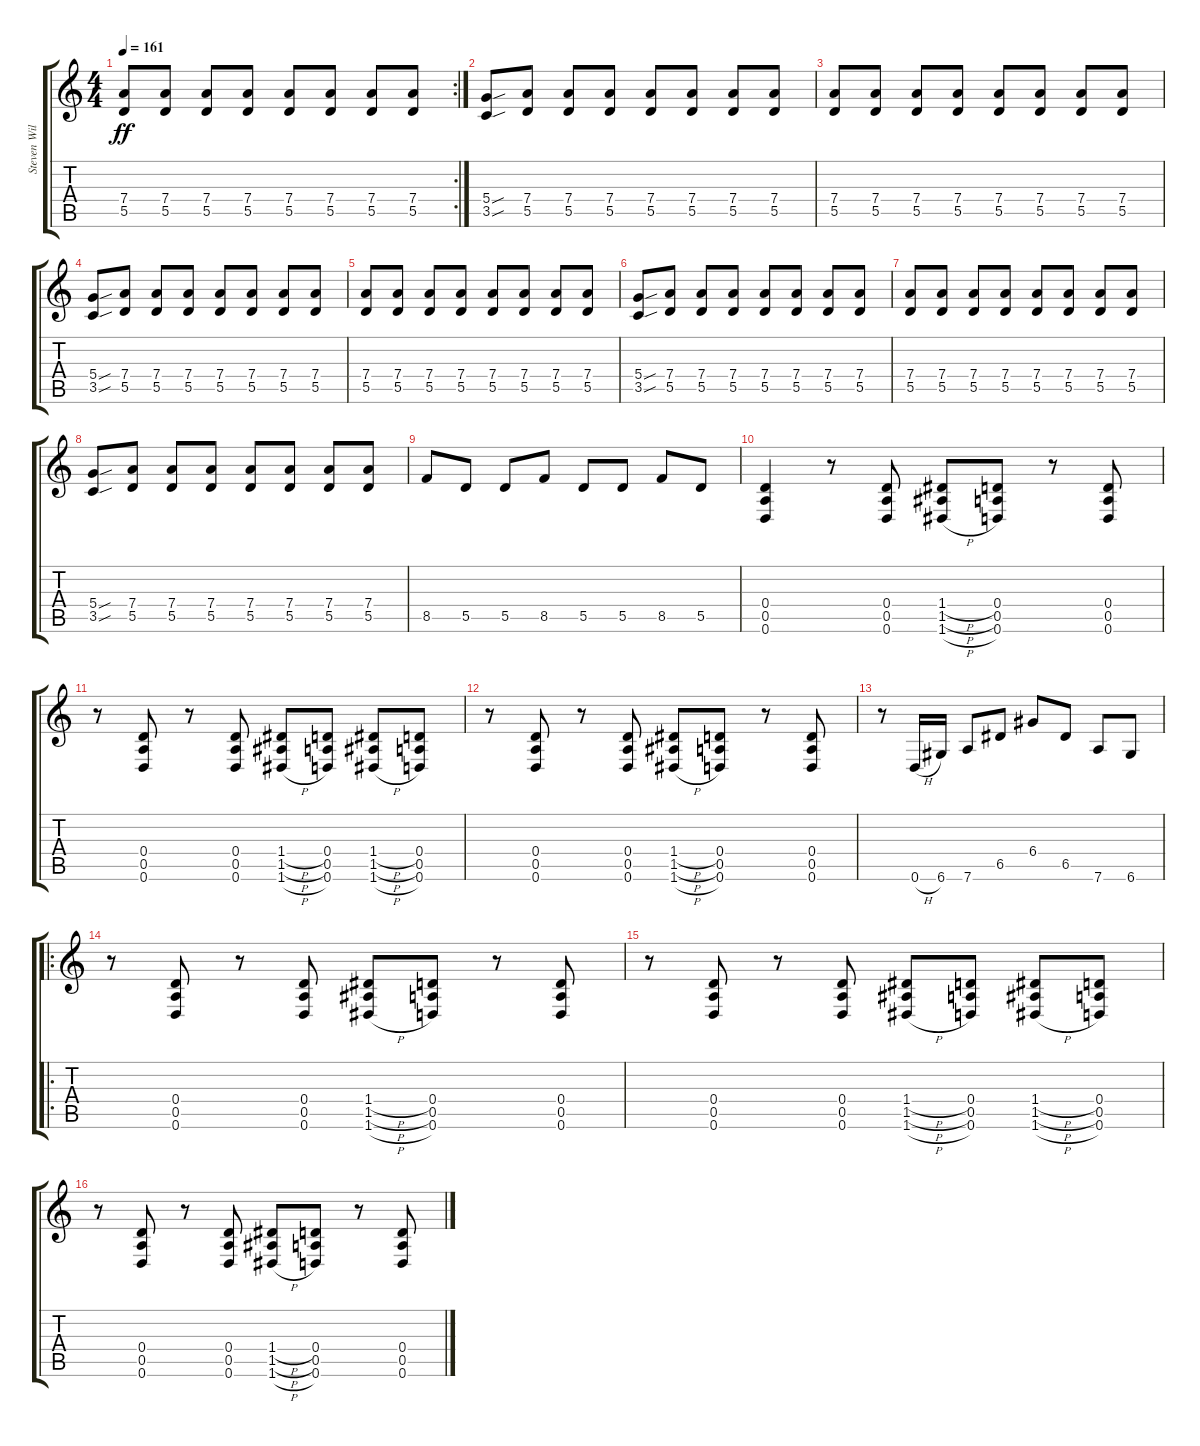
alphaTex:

\track ("Steven Wilson (Guitar 3)" "Steven Wil") {instrument electricguitarclean}
\staff {score tabs}
\tuning (E4 B3 G3 D3 A2 D2) {hide}
\rc 2
\ts (4 4)
\tempo 161
\clef g2
\ks c
(7.4 5.5).8{dy ff} (7.4 5.5).8 (7.4 5.5).8 (7.4 5.5).8 (7.4 5.5).8 (7.4 5.5).8 (7.4 5.5).8 (7.4 5.5).8 |
(5.4{sou} 3.5{sou}).8 (7.4 5.5).8 (7.4 5.5).8 (7.4 5.5).8 (7.4 5.5).8 (7.4 5.5).8 (7.4 5.5).8 (7.4 5.5).8 |
(7.4 5.5).8 (7.4 5.5).8 (7.4 5.5).8 (7.4 5.5).8 (7.4 5.5).8 (7.4 5.5).8 (7.4 5.5).8 (7.4 5.5).8 |
(5.4{sou} 3.5{sou}).8 (7.4 5.5).8 (7.4 5.5).8 (7.4 5.5).8 (7.4 5.5).8 (7.4 5.5).8 (7.4 5.5).8 (7.4 5.5).8 |
(7.4 5.5).8 (7.4 5.5).8 (7.4 5.5).8 (7.4 5.5).8 (7.4 5.5).8 (7.4 5.5).8 (7.4 5.5).8 (7.4 5.5).8 |
(5.4{sou} 3.5{sou}).8 (7.4 5.5).8 (7.4 5.5).8 (7.4 5.5).8 (7.4 5.5).8 (7.4 5.5).8 (7.4 5.5).8 (7.4 5.5).8 |
(7.4 5.5).8 (7.4 5.5).8 (7.4 5.5).8 (7.4 5.5).8 (7.4 5.5).8 (7.4 5.5).8 (7.4 5.5).8 (7.4 5.5).8 |
(5.4{sou} 3.5{sou}).8 (7.4 5.5).8 (7.4 5.5).8 (7.4 5.5).8 (7.4 5.5).8 (7.4 5.5).8 (7.4 5.5).8 (7.4 5.5).8 |
8.5.8 5.5.8 5.5.8 8.5.8 5.5.8 5.5.8 8.5.8 5.5.8 |
(0.4 0.5 0.6).4 r.8 (0.4 0.5 0.6).8 (1.4{h} 1.5{h} 1.6{h}).8 (0.4 0.5 0.6).8 r.8 (0.4 0.5 0.6).8 |
r.8 (0.4 0.5 0.6).8 r.8 (0.4 0.5 0.6).8 (1.4{h} 1.5{h} 1.6{h}).8 (0.4 0.5 0.6).8 (1.4{h} 1.5{h} 1.6{h}).8 (0.4 0.5 0.6).8 |
r.8 (0.4 0.5 0.6).8 r.8 (0.4 0.5 0.6).8 (1.4{h} 1.5{h} 1.6{h}).8 (0.4 0.5 0.6).8 r.8 (0.4 0.5 0.6).8 |
r.8 0.6{h}.16 6.6.16 7.6.8 6.5.8 6.4.8 6.5.8 7.6.8 6.6.8 |
\ro
r.8 (0.4 0.5 0.6).8 r.8 (0.4 0.5 0.6).8 (1.4{h} 1.5{h} 1.6{h}).8 (0.4 0.5 0.6).8 r.8 (0.4 0.5 0.6).8 |
r.8 (0.4 0.5 0.6).8 r.8 (0.4 0.5 0.6).8 (1.4{h} 1.5{h} 1.6{h}).8 (0.4 0.5 0.6).8 (1.4{h} 1.5{h} 1.6{h}).8 (0.4 0.5 0.6).8 |
r.8 (0.4 0.5 0.6).8 r.8 (0.4 0.5 0.6).8 (1.4{h} 1.5{h} 1.6{h}).8 (0.4 0.5 0.6).8 r.8 (0.4 0.5 0.6).8
